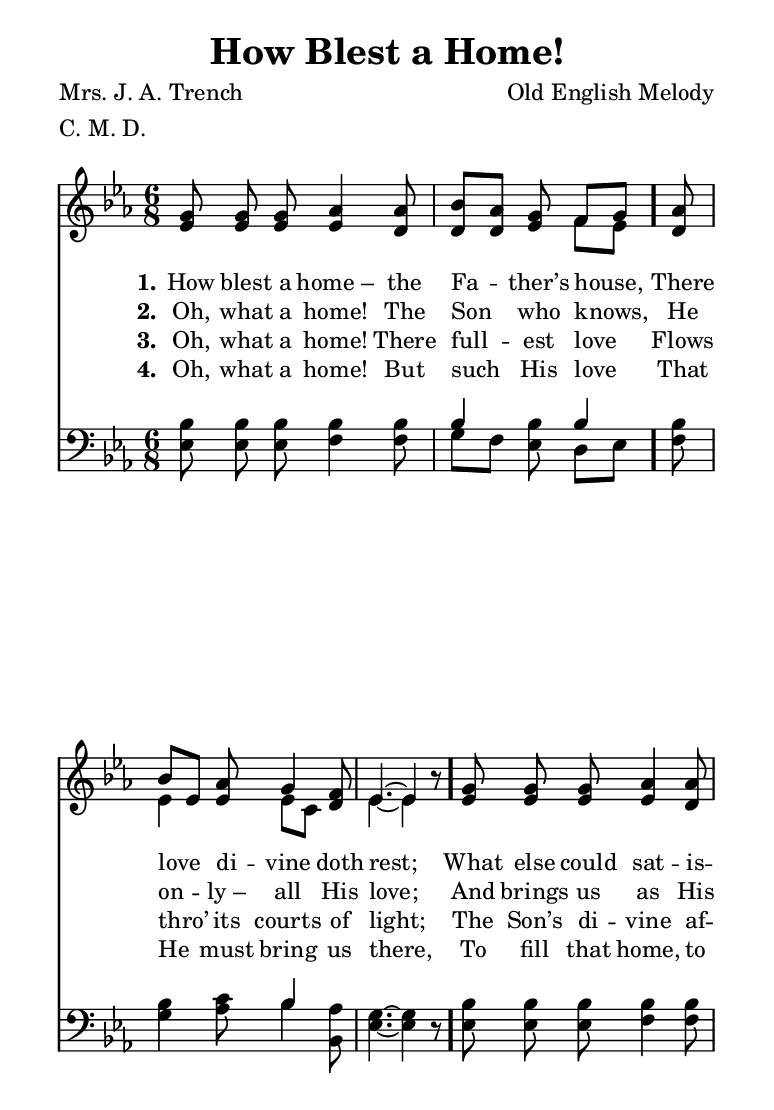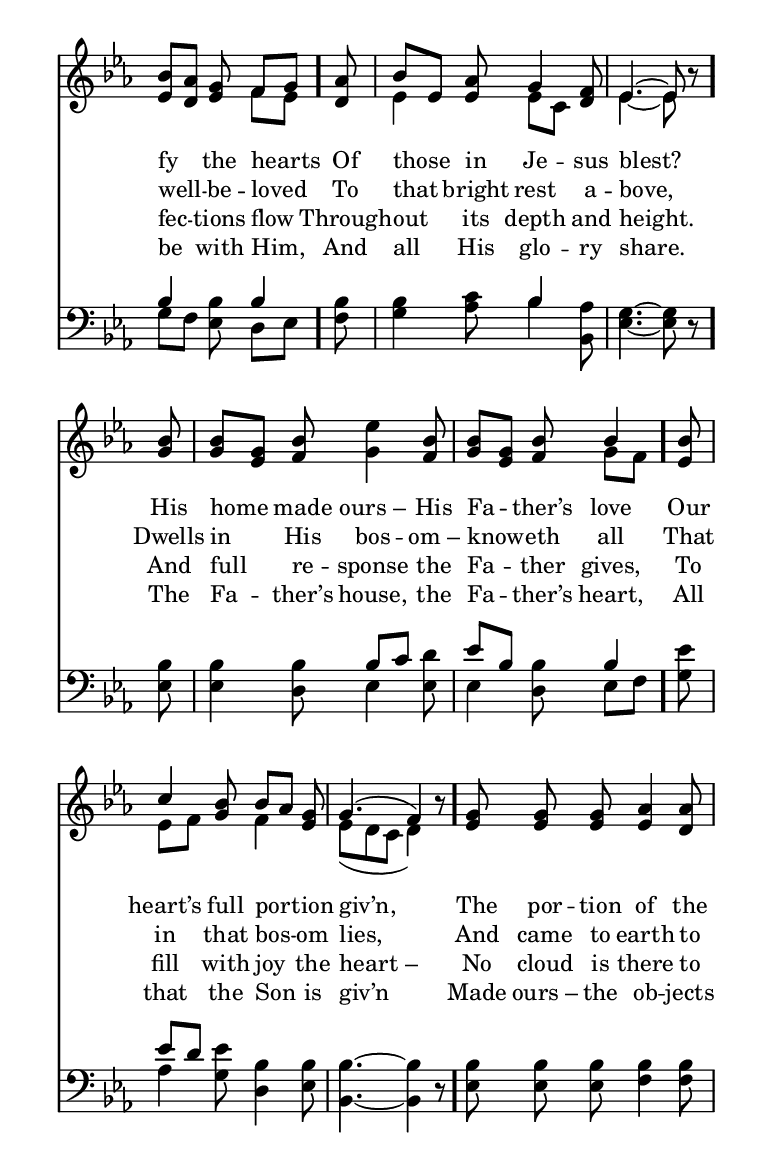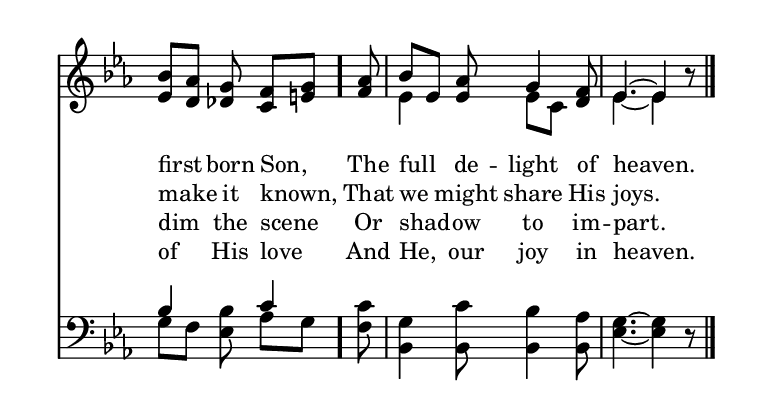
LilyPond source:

\include "common/global.ily"
\paper {
  \include "common/paper.ily"
}

\header{
  hymnnumber = "202"
  title = "How Blest a Home!"
  tunename = "Prospect"
  meter = "C. M. D."
  poet = "Mrs. J. A. Trench" % see https://hymnary.org/text/how_blest_a_home_the_fathers_house
  composer = "Old English Melody" % see https://hymnary.org/tune/i_heard_the_voice_of_jesus_say_english
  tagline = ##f
}

global = {
  \include "common/overrides.ily"
  \override Staff.TimeSignature.style = #'numbered
  \time 6/8
  \override Score.MetronomeMark.transparent = ##t % hide all fermata changes too
  \tempo 8=120
  \key ees \major
  \autoBeamOff
}

notesSoprano = {
\global
\relative c'' {

  g8 g g aes4 aes8 | bes8[ aes] g f[ g]
  aes8 | bes[ ees,] aes g4 f8 | ees4. ~ ees4 r8 \eogbreak
  g8 g g aes4 aes8 | bes8[ aes] g f[ g]
  aes8 | bes[ ees,] aes g4 f8 | ees4. ~ ees8 r8 \eogbreak
  bes'8 | bes[ g] bes ees4 bes8 | bes8[ g] bes bes4
  bes8 | c4 bes8 bes[ aes] g | g4.( f4) r8 \eogbreak
  g8 g g aes4 aes8 | bes8[ aes] g f[ g]
  aes8 | bes[ ees,] aes g4 f8 | ees4. ~ ees4 r8

  \bar "|."

}
}

notesAlto = {
\global
\relative e' {

  ees8 ees ees ees4 d8 | d8[ d] ees f[ ees]
  d8 | ees4 ees8 ees8[ c] d | ees4. ~ ees4 r8
  ees8 ees ees ees4 d8 | ees8[ d] ees f[ ees]
  d8 | ees4 ees8 ees8[ c] d | ees4. ~ ees8 r8
  g8 | g[ ees] f g4 f8 | g8[ ees] f g[ f]
  ees8 | ees[ f] g f4 ees8 | ees8([ d c] d4) r8
  ees8 ees ees ees4 d8 | ees8[ d] des c[ e]
  f8 | ees4 ees8 ees8[ c] d | ees4. ~ ees4 r8

}
}

notesTenor = {
\global
\relative a {

  bes8 bes bes bes4 bes8 | bes4 bes8 bes4
  bes8 | bes4 c8 bes4 aes8 | g4. ~ g4 r8
  bes8 bes bes bes4 bes8 | bes4 bes8 bes4
  bes8 | bes4 c8 bes4 aes8 | g4. ~ g8 r8
  bes8 | bes4 bes8 bes[ c] d | ees[ bes] bes bes4
  ees8 | ees[ d] ees bes4 bes8 | bes4. ~ bes4 r8
  bes8 bes bes bes4 bes8 | bes4 bes8 c4
  c8 | g4 c8 bes4 aes8 | g4. ~ g4 r8

}
}

notesBass = {
\global
\relative f {

  ees8 ees ees f4 f8 | g[ f] ees d[ ees]
  f8 | g4 aes8 bes4 bes,8 | ees4. ~ ees4 r8
  ees8 ees ees f4 f8 | g[ f] ees d[ ees]
  f8 | g4 aes8 bes4 bes,8 | ees4. ~ ees8 r8
  ees8 | ees4 d8 ees4 ees8 | ees4 d8 ees[ f]
  g8 | aes4 g8 d4 ees8 | bes4. ~ bes4 r8
  ees8 ees ees f4 f8 | g[ f] ees aes[ g]
  f8 | bes,4 bes8 bes4 bes8 | ees4. ~ ees4 r8

}
}

wordsA = \lyricmode {
\set stanza = "1."

How blest a home_– the Fa -- ther’s house, \bar "."
There love di -- vine doth rest; \bar "."
What else could sat -- is -- fy the hearts \bar "."
Of those in Je -- sus blest? \bar "."
His home made ours_– His Fa -- ther’s love \bar "."
Our heart’s full por -- tion giv’n, \bar "."
The por -- tion of the first -- born Son, \bar "."
The full de -- light of heaven. \bar "."

}

wordsB = \lyricmode {
\set stanza = "2."

Oh, what a home! The Son who knows,
He on -- ly_– all His love;
And brings us as His well -- be -- loved
To that bright rest a -- bove,
Dwells in His bos -- om_– know -- eth all
That in that bos -- om lies,
And came to earth to make it known,
That we might share His joys.

}

wordsC = \lyricmode {
\set stanza = "3."

Oh, what a home! There full -- est love
Flows thro’ its courts of light;
The Son’s di -- vine af -- fec -- tions flow
Through -- out its depth and height.
And full re -- sponse the Fa -- ther gives,
To fill with joy the heart_–
No cloud is there to dim the scene
Or shad -- ow to im -- part.

}

wordsD = \lyricmode {
\set stanza = "4."

Oh, what a home! But such His love
That He must bring us there,
To fill that home, to be with Him,
And all His glo -- ry share.
The Fa -- ther’s house, the Fa -- ther’s heart,
All that the Son is giv’n
Made ours_– the ob -- jects of His love
And He, our joy in heaven.

}

\score {
  \context ChoirStaff <<
    \context Staff = upper <<
      \set Staff.autoBeaming = ##f
      \set ChoirStaff.systemStartDelimiter = #'SystemStartBar
      \set ChoirStaff.printPartCombineTexts = ##f
      \partcombine #'(2 . 11) \notesSoprano \notesAlto
      \context NullVoice = sopranos { \voiceOne << \notesSoprano >> }
      \context Lyrics = one   \lyricsto sopranos \wordsA
      \context Lyrics = two   \lyricsto sopranos \wordsB
      \context Lyrics = three \lyricsto sopranos \wordsC
      \context Lyrics = four  \lyricsto sopranos \wordsD
    >>
    \context Staff = men <<
      \set Staff.autoBeaming = ##f
      \clef bass
      \set ChoirStaff.printPartCombineTexts = ##f
      \partcombine #'(2 . 11) \notesTenor \notesBass
    >>
  >>
  \layout {
    \include "common/layout.ily"
  }
  #(cond ((ly:get-option 'eog-midi-permitted) #{ \midi{
    \include "common/midi.ily"
  } #}))
}

\version "2.19.49"  % necessary for upgrading to future LilyPond versions.

% vi:set et ts=2 sw=2 ai nocindent syntax=lilypond:
